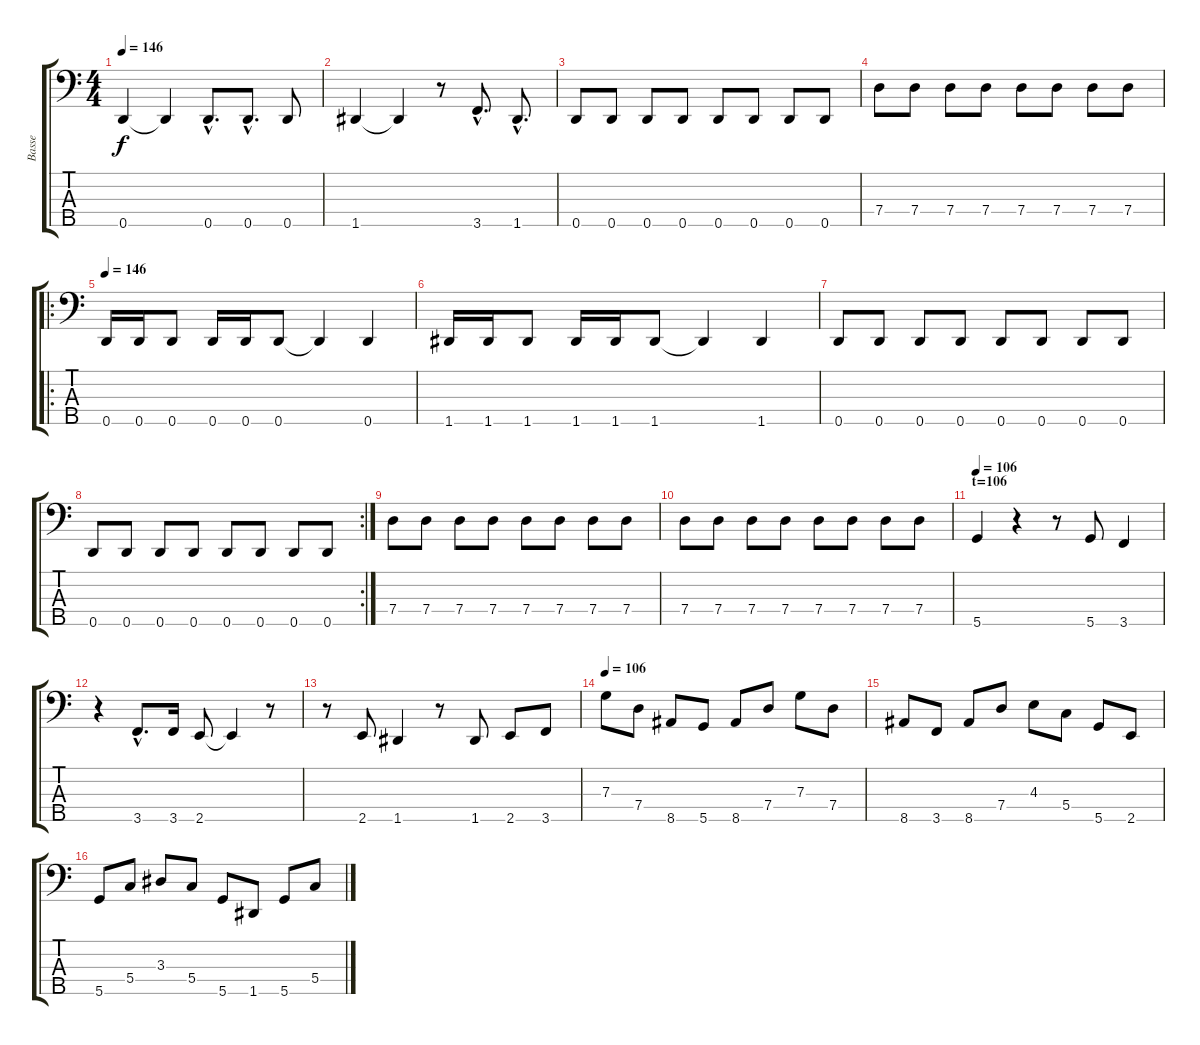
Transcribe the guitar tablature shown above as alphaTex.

\track ("Basse" "Basse") {instrument electricbasspick}
\staff {score tabs}
\tuning (Bb2 F2 C2 G1 D1) {hide}
\ts (4 4)
\tempo 146
\clef f4
\ks c
0.5.4{dy f} 0.5{t}.4 0.5{hac}.8{d} 0.5{hac}.8{d} 0.5.8 |
1.5.4 1.5{t}.4 r.8 3.5{hac}.8{d} 1.5{hac}.8{d} |
0.5.8 0.5.8 0.5.8 0.5.8 0.5.8 0.5.8 0.5.8 0.5.8 |
7.4.8 7.4.8 7.4.8 7.4.8 7.4.8 7.4.8 7.4.8 7.4.8 |
\ro
\tempo 146
0.5.16 0.5.16 0.5.8 0.5.16 0.5.16 0.5.8 0.5{t}.4 0.5.4 |
1.5.16 1.5.16 1.5.8 1.5.16 1.5.16 1.5.8 1.5{t}.4 1.5.4 |
0.5.8 0.5.8 0.5.8 0.5.8 0.5.8 0.5.8 0.5.8 0.5.8 |
\rc 2
0.5.8 0.5.8 0.5.8 0.5.8 0.5.8 0.5.8 0.5.8 0.5.8 |
7.4.8 7.4.8 7.4.8 7.4.8 7.4.8 7.4.8 7.4.8 7.4.8 |
7.4.8 7.4.8 7.4.8 7.4.8 7.4.8 7.4.8 7.4.8 7.4.8 |
\section ("" "t=106")
\tempo 106
5.5.4 r.4 r.8 5.5.8 3.5.4 |
r.4 3.5{hac}.8{d} 3.5.16 2.5.8 2.5{t}.4 r.8 |
r.8 2.5.8 1.5.4 r.8 1.5.8 2.5.8 3.5.8 |
\tempo 106
7.3.8 7.4.8 8.5.8 5.5.8 8.5.8 7.4.8 7.3.8 7.4.8 |
8.5.8 3.5.8 8.5.8 7.4.8 4.3.8 5.4.8 5.5.8 2.5.8 |
5.5.8 5.4.8 3.3.8 5.4.8 5.5.8 1.5.8 5.5.8 5.4.8
